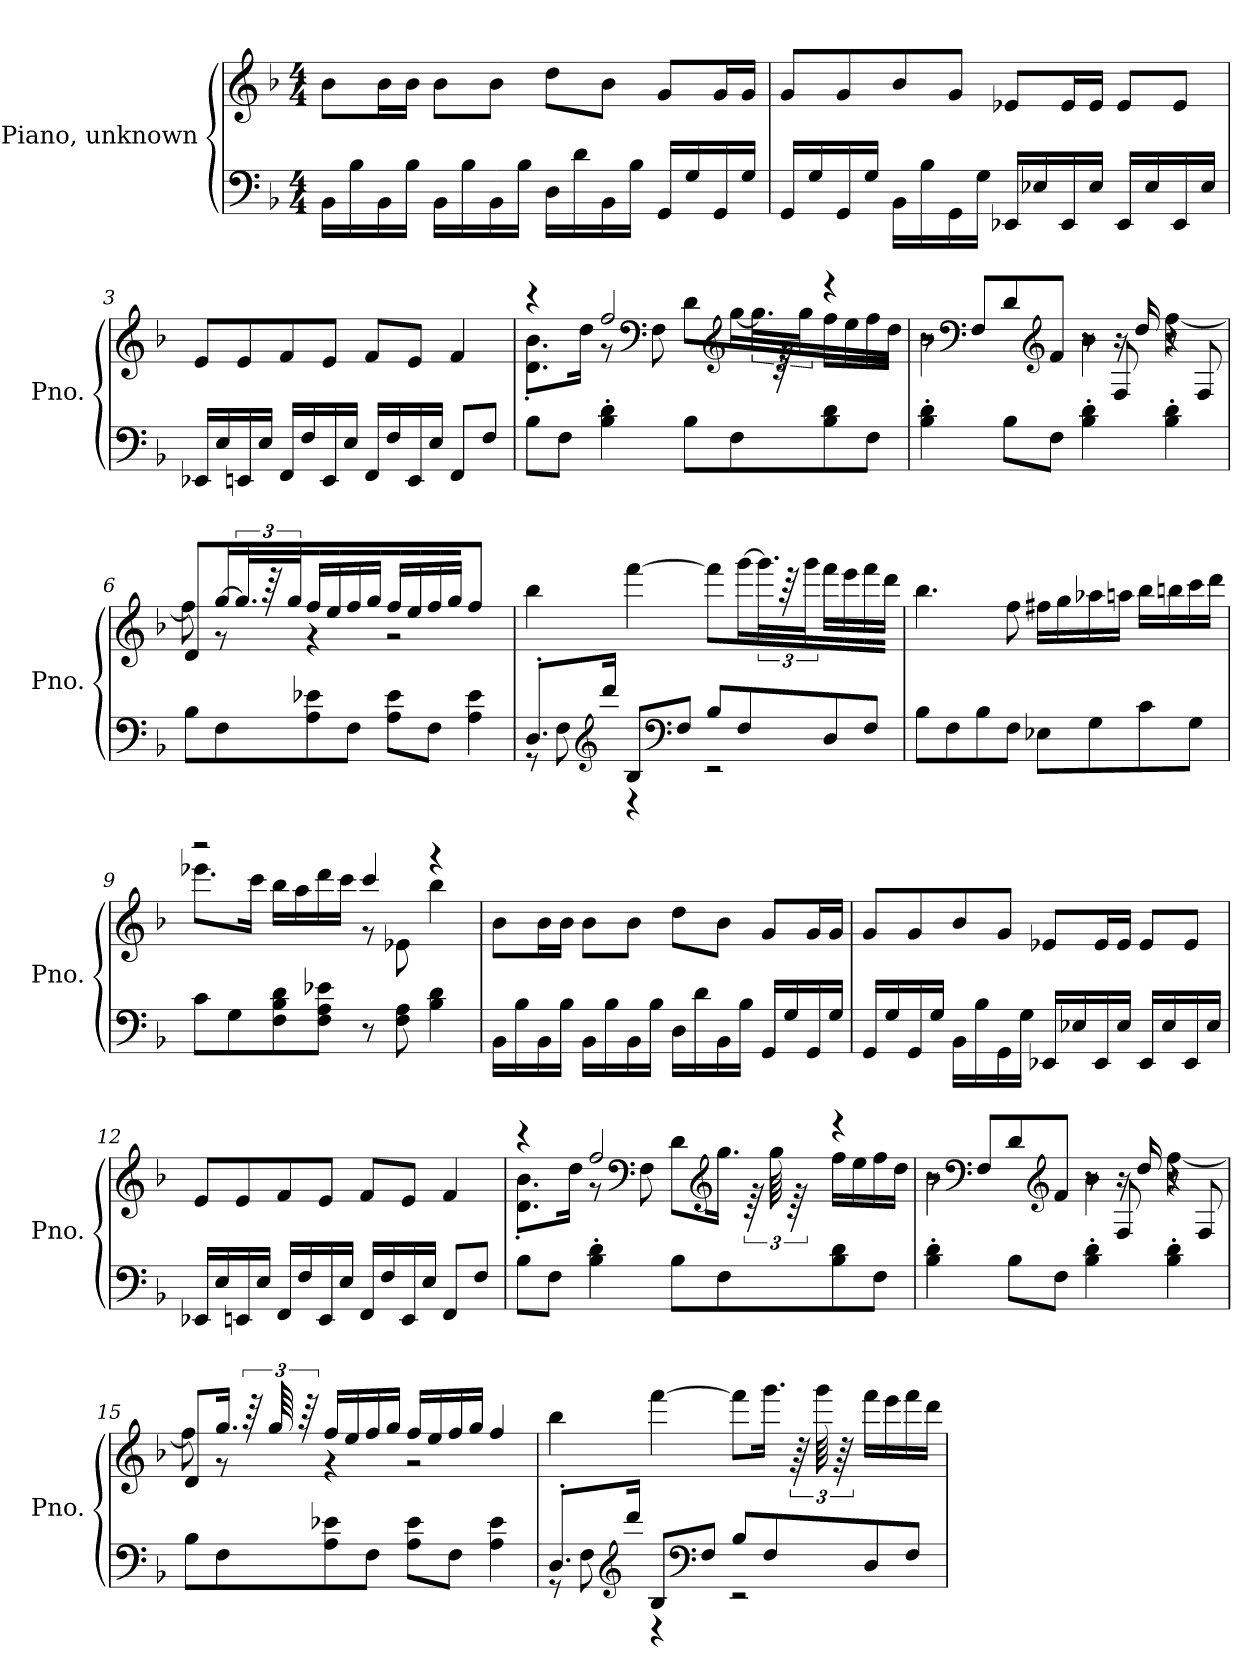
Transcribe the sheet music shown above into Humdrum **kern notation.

**kern	**kern
*part1	*part1
*staff2	*staff1
*I"Piano, unknown	*
*I'Pno.	*
*clefF4	*clefG2
*k[b-]	*k[b-]
*M4/4	*M4/4
*MM120	*MM120
=1	=1
16BB-\LL	8b-\L
16B-\	.
16BB-\	16b-\L
16B-\JJ	16b-\JJ
16BB-\LL	8b-\L
16B-\	.
16BB-\	8b-\J
16B-\JJ	.
16D\LL	8dd\L
16d\	.
16BB-\	8b-\J
16B-\JJ	.
16GG/LL	8g/L
16G/	.
16GG/	16g/L
16G/JJ	16g/JJ
=2	=2
16GG/LL	8g/L
16G/	.
16GG/	8g/
16G/JJ	.
16BB-\LL	8b-/
16B-\	.
16GG\	8g/J
16G\JJ	.
16EE-X/LL	8e-X/L
16E-X/	.
16EE-/	16e-/L
16E-/JJ	16e-/JJ
16EE-/LL	8e-/L
16E-/	.
16EE-/	8e-/J
16E-/JJ	.
!!LO:LB:g=z
=3	=3
16EE-X/LL	8e/L
16E/	.
16EEn/	8e/
16E/JJ	.
16FF/LL	8f/
16F/	.
16EE/	8e/J
16E/JJ	.
16FF/LL	8f/L
16F/	.
16EE/	8e/J
16E/JJ	.
8FF/L	4f/
8F/J	.
=4	=4
*	*^
8B-\L	4r	8.d\' 8.b-\'L
8F\J	.	.
.	.	16dd\Jk
4B-\' 4d\'	2ff/	8r
*	*clefF4	*
.	.	8F\
8B-\L	.	8d\L
*	*clefG2	*
8F\	.	[16gg\L
.	.	48.gg\JJk]
.	.	96r
.	.	48gg\
8B-\ 8d\	4r	16ff\LL
.	.	16ee\
8F\J	.	16ff\
.	.	16dd\JJ
!!LO:LB:g=z
=5	=5	=5
*	*	*^
4B-\' 4d\'	8r	2b-\	2r
*	*clefF4	*	*
.	8F/L	.	.
8B-\L	8d/	.	.
*	*clefG2	*	*
8F\J	8f/J	.	.
4B-\' 4d\'	8r	4b-\	8r
.	16r	.	8F/
.	16dd/	.	.
4B-\' 4d\'	8r	[4ff\	4r
.	8F/	.	.
*	*	*v	*v
=6	=6	=6
8B-\L	8d/L	8ff\]
8F\	[16gg/L	8r
.	48.gg/JJk]	.
.	96r	.
.	48gg/	.
8A\ 8e-X\	16ff/LL	4r
.	16ee/	.
8F\J	16ff/	.
.	16gg/JJ	.
8A\ 8e-\L	16ff/LL	2r
.	16ee/	.
8F\J	16ff/	.
.	16gg/JJ	.
4A\ 4e-\	4ff/	.
*	*v	*v
!!LO:LB:g=z
=7	=7
*^	*
8.D'/L	8r	4bb-\
.	8F\	.
*clefG2	*	*
16ddd/Jk	.	.
8B-/L	4r	[4fff\
*clefF4	*	*
8F/J	.	.
8B-/L	2r	8fff\L]
8F/	.	[16ggg\L
.	.	48.ggg\JJk]
.	.	96r
.	.	48ggg\
8D/	.	16fff\LL
.	.	16eee\
8F/J	.	16fff\
.	.	16ddd\JJ
*v	*v	*
=8	=8
8B-\L	4.bb-\
8F\	.
8B-\	.
8F\J	8ff\
8E-X\L	16ff#X\LL
.	16gg\
8G\	16aa-X\
.	16aan\JJ
8c\	16bb-\LL
.	16bbn\
8G\J	16ccc\
.	16ddd\JJ
!!LO:LB:g=z
=9	=9
*	*^
8c\L	2r	8.eee-X\L
8G\	.	.
.	.	16ccc\Jk
8F\ 8B-\ 8d\	.	16bb-\LL
.	.	16aa\
8F\ 8A\ 8e-X\J	.	16ddd\
.	.	16ccc\JJ
8r	4ccc/	8r
8F\ 8A\	.	8e-X\
4B-\ 4d\	4r	4bb-\
*	*v	*v
=10	=10
16BB-\LL	8b-\L
16B-\	.
16BB-\	16b-\L
16B-\JJ	16b-\JJ
16BB-\LL	8b-\L
16B-\	.
16BB-\	8b-\J
16B-\JJ	.
16D\LL	8dd\L
16d\	.
16BB-\	8b-\J
16B-\JJ	.
16GG/LL	8g/L
16G/	.
16GG/	16g/L
16G/JJ	16g/JJ
!!LO:LB:g=z
=11	=11
16GG/LL	8g/L
16G/	.
16GG/	8g/
16G/JJ	.
16BB-\LL	8b-/
16B-\	.
16GG\	8g/J
16G\JJ	.
16EE-X/LL	8e-X/L
16E-X/	.
16EE-/	16e-/L
16E-/JJ	16e-/JJ
16EE-/LL	8e-/L
16E-/	.
16EE-/	8e-/J
16E-/JJ	.
=12	=12
16EE-X/LL	8e/L
16E/	.
16EEn/	8e/
16E/JJ	.
16FF/LL	8f/
16F/	.
16EE/	8e/J
16E/JJ	.
16FF/LL	8f/L
16F/	.
16EE/	8e/J
16E/JJ	.
8FF/L	4f/
8F/J	.
!!LO:PB:g=z
=13	=13
*	*^
8B-\L	4r	8.d\' 8.b-\'L
8F\J	.	.
.	.	16dd\Jk
4B-\' 4d\'	2ff/	8r
*	*clefF4	*
.	.	8F\
8B-\L	.	8d\L
*	*clefG2	*
8F\	.	16.gg\Jk
.	.	96r
.	.	96gg\
.	.	96r
8B-\ 8d\	4r	16ff\LL
.	.	16ee\
8F\J	.	16ff\
.	.	16dd\JJ
=14	=14	=14
*	*	*^
4B-\' 4d\'	8r	2b-\	2r
*	*clefF4	*	*
.	8F/L	.	.
8B-\L	8d/	.	.
*	*clefG2	*	*
8F\J	8f/J	.	.
4B-\' 4d\'	8r	4b-\	8r
.	16r	.	8F/
.	16dd/	.	.
4B-\' 4d\'	8r	[4ff\	4r
.	8F/	.	.
*	*	*v	*v
!!LO:LB:g=z
=15	=15	=15
8B-\L	8d/L	8ff\]
8F\	16.gg/Jk	8r
.	96r	.
.	96gg/	.
.	96r	.
8A\ 8e-X\	16ff/LL	4r
.	16ee/	.
8F\J	16ff/	.
.	16gg/JJ	.
8A\ 8e-\L	16ff/LL	2r
.	16ee/	.
8F\J	16ff/	.
.	16gg/JJ	.
4A\ 4e-\	4ff/	.
*	*v	*v
=16	=16
*^	*
8.D'/L	8r	4bb-\
.	8F\	.
*clefG2	*	*
16ddd/Jk	.	.
8B-/L	4r	[4fff\
*clefF4	*	*
8F/J	.	.
8B-/L	2r	8fff\L]
8F/	.	16.ggg\Jk
.	.	96r
.	.	96ggg\
.	.	96r
8D/	.	16fff\LL
.	.	16eee\
8F/J	.	16fff\
.	.	16ddd\JJ
*v	*v	*
=	=
*-	*-
